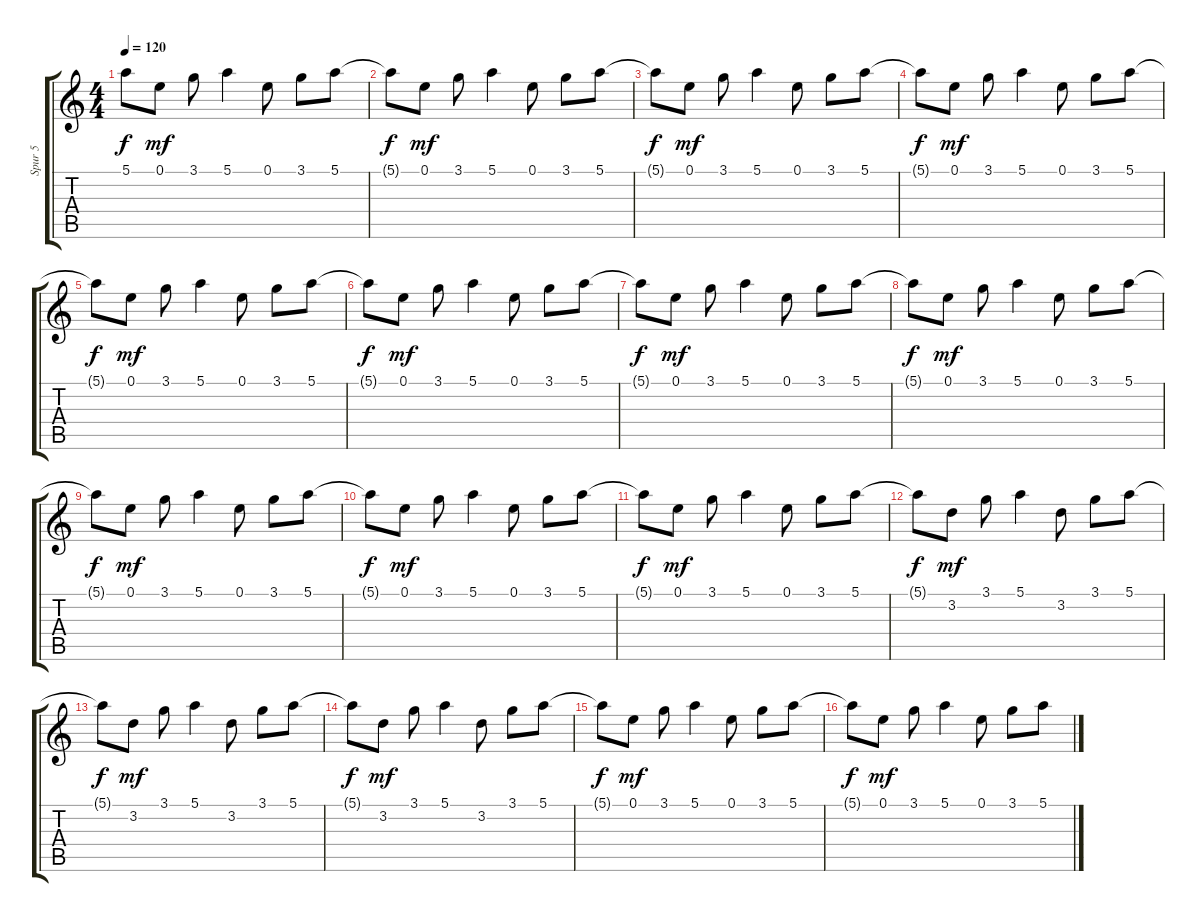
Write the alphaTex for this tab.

\track ("Spur 5" "Spur 5") {instrument electricguitarmuted}
\staff {score tabs}
\tuning (E4 B3 G3 D3 A2 E2) {hide}
\ts (4 4)
\tempo 120
\clef g2
\ks c
5.1{t}.8{dy f} 0.1.8{dy mf} 3.1.8 5.1.4 0.1.8 3.1.8 5.1.8 |
5.1{t}.8{dy f} 0.1.8{dy mf} 3.1.8 5.1.4 0.1.8 3.1.8 5.1.8 |
5.1{t}.8{dy f} 0.1.8{dy mf} 3.1.8 5.1.4 0.1.8 3.1.8 5.1.8 |
5.1{t}.8{dy f} 0.1.8{dy mf} 3.1.8 5.1.4 0.1.8 3.1.8 5.1.8 |
5.1{t}.8{dy f} 0.1.8{dy mf} 3.1.8 5.1.4 0.1.8 3.1.8 5.1.8 |
5.1{t}.8{dy f} 0.1.8{dy mf} 3.1.8 5.1.4 0.1.8 3.1.8 5.1.8 |
5.1{t}.8{dy f} 0.1.8{dy mf} 3.1.8 5.1.4 0.1.8 3.1.8 5.1.8 |
5.1{t}.8{dy f} 0.1.8{dy mf} 3.1.8 5.1.4 0.1.8 3.1.8 5.1.8 |
5.1{t}.8{dy f} 0.1.8{dy mf} 3.1.8 5.1.4 0.1.8 3.1.8 5.1.8 |
5.1{t}.8{dy f} 0.1.8{dy mf} 3.1.8 5.1.4 0.1.8 3.1.8 5.1.8 |
5.1{t}.8{dy f} 0.1.8{dy mf} 3.1.8 5.1.4 0.1.8 3.1.8 5.1.8 |
5.1{t}.8{dy f} 3.2.8{dy mf} 3.1.8 5.1.4 3.2.8 3.1.8 5.1.8 |
5.1{t}.8{dy f} 3.2.8{dy mf} 3.1.8 5.1.4 3.2.8 3.1.8 5.1.8 |
5.1{t}.8{dy f} 3.2.8{dy mf} 3.1.8 5.1.4 3.2.8 3.1.8 5.1.8 |
5.1{t}.8{dy f} 0.1.8{dy mf} 3.1.8 5.1.4 0.1.8 3.1.8 5.1.8 |
5.1{t}.8{dy f} 0.1.8{dy mf} 3.1.8 5.1.4 0.1.8 3.1.8 5.1.8
